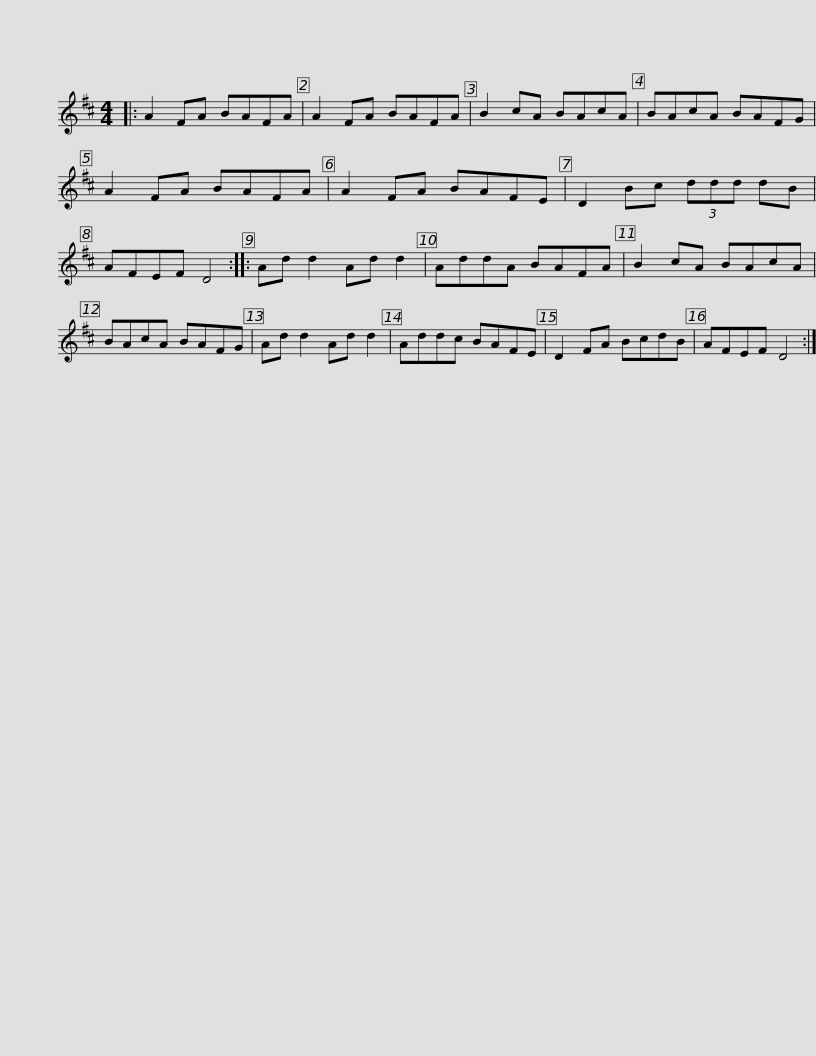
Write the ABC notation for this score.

X:1
L:1/8
M:4/4
I:linebreak $
K:D
V:1 treble
V:1
|: A2 FA BAFA | A2 FA BAFA | B2 cA BAcA | BAcA BAFG | A2 FA BAFA | %5
 A2 FA BAFE |$ D2 Bc (3ddd dB | AFEF D4 :: Ad d2 Ad d2 | AddA BAFA | %10
 B2 cA BAcA | BAcA BAFG |$ Ad d2 Ad d2 | Addc BAFE | D2 FA BcdB | %15
 AFEF D4 :| %16
